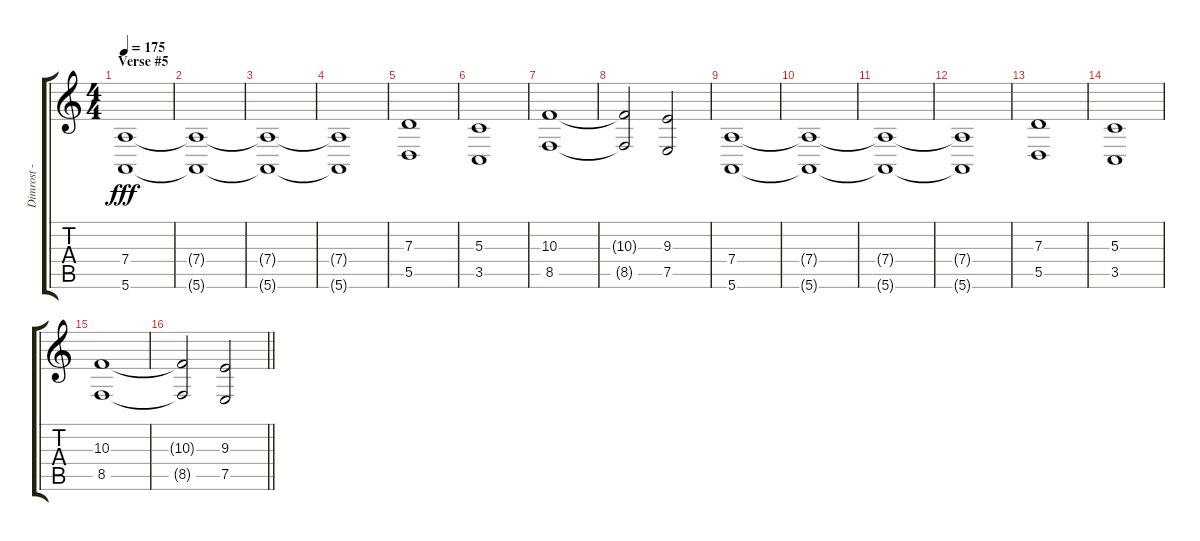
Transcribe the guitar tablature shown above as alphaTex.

\track ("Dimrost - Choirs" "Dimrost - ") {instrument choiraahs}
\staff {score tabs}
\tuning (E4 B3 G3 D3 A2 E2) {hide}
\ts (4 4)
\section ("" "Verse #5")
\tempo 175
\clef g2
\ks c
(7.4 5.6).1{dy fff} |
(7.4{t} 5.6{t}).1 |
(7.4{t} 5.6{t}).1 |
(7.4{t} 5.6{t}).1 |
(7.3 5.5).1 |
(5.3 3.5).1 |
(10.3 8.5).1 |
(10.3{t} 8.5{t}).2 (9.3 7.5).2 |
(7.4 5.6).1 |
(7.4{t} 5.6{t}).1 |
(7.4{t} 5.6{t}).1 |
(7.4{t} 5.6{t}).1 |
(7.3 5.5).1 |
(5.3 3.5).1 |
(10.3 8.5).1 |
\barLineRight lightlight
(10.3{t} 8.5{t}).2 (9.3 7.5).2
